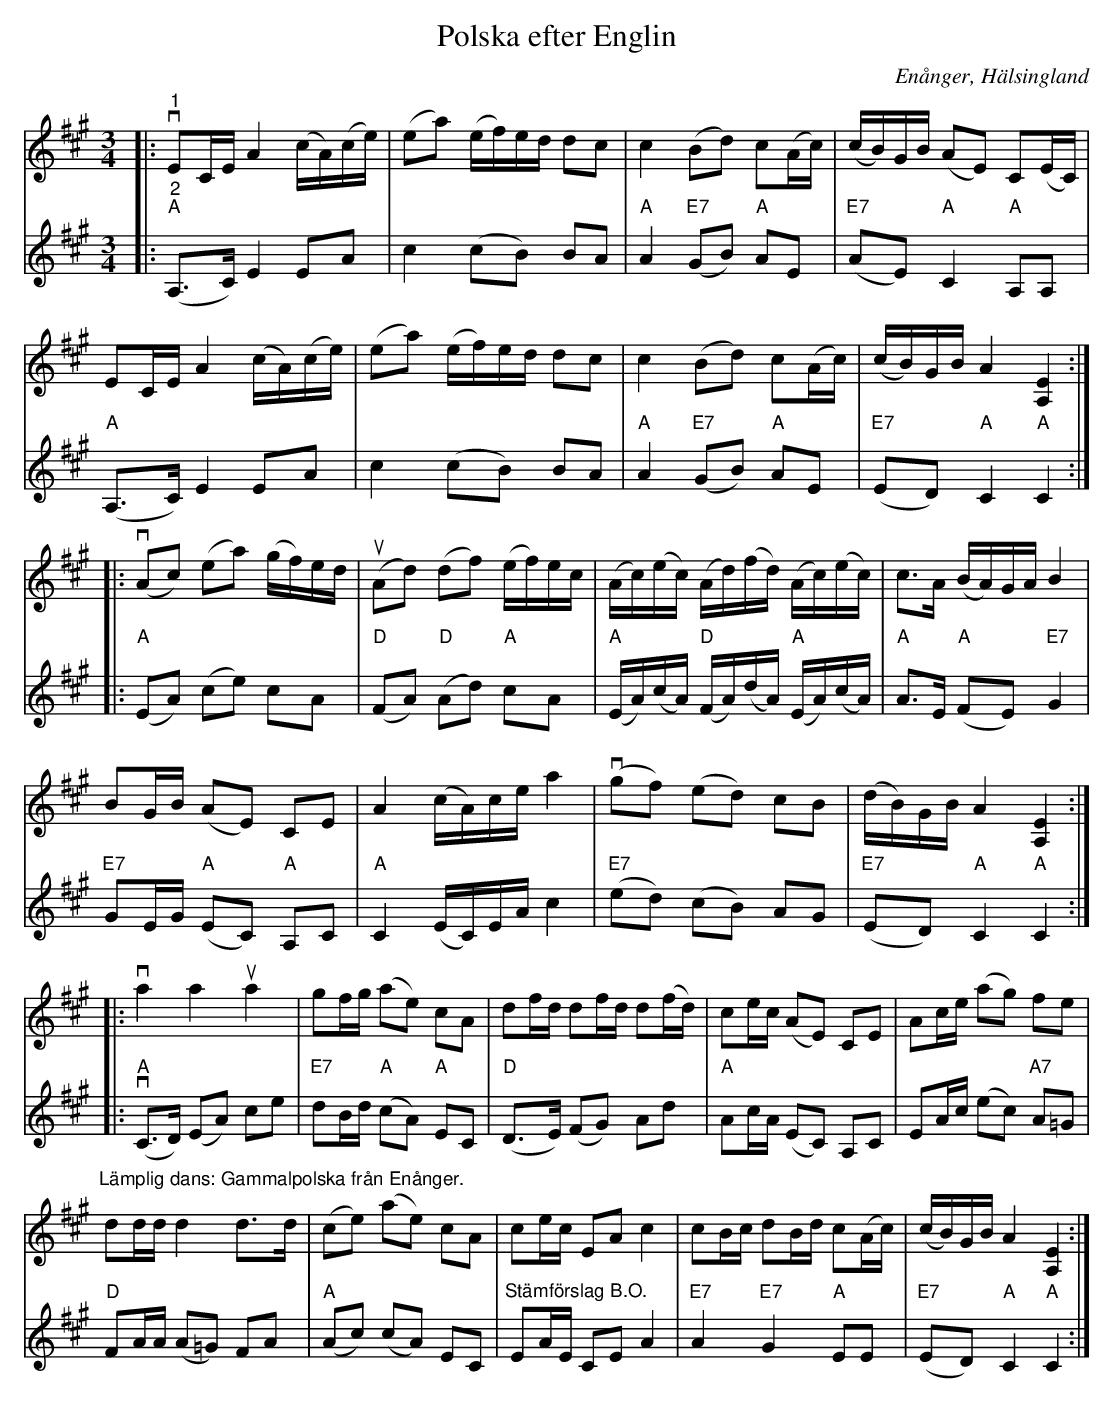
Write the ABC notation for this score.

X:1
T:Polska efter Englin
O:Enånger, Hälsingland
L:1/8
M:3/4
K:A
V:1
|:"^1"v EC/E/ A2 (c/A/)(c/e/) | (ea) (e/f/)e/d/ dc | c2 (Bd) c(A/c/) | (c/B/)G/B/ (AE) C(E/C/) |
 EC/E/ A2 (c/A/)(c/e/) | (ea) (e/f/)e/d/ dc | c2 (Bd) c(A/c/) | (c/B/)G/B/ A2 [A,E]2 ::
v (Ac) (ea) (g/f/)e/d/ |u (Ad) (df) (e/f/)e/c/ | (A/c/)(e/c/) (A/d/)(f/d/) (A/c/)(e/c/) | c>A (B/A/)G/A/ B2 |
 BG/B/ (AE) CE | A2 (c/A/)c/e/ a2 |v (gf) (ed) cB | (d/B/)G/B/ A2 [A,E]2 ::
v a2 a2u a2 | gf/g/ (ae) cA | df/d/ df/d/ d(f/d/) | ce/c/ (AE) CE | Ac/e/ (ag) fe |
"^Lämplig dans: Gammalpolska från Enånger." dd/d/ d2 d>d | (ce) (ae) cA | ce/c/ EA c2 | cB/c/ dB/d/ c(A/c/) | (c/B/)G/B/ A2 [A,E]2 :|
V:2
|:"^2""A" (A,>C) E2 EA | c2 (cB) BA | "A" A2 "E7" (GB) "A" AE |"E7" (AE) "A" C2 "A" A,A, |
"A" (A,>C) E2 EA | c2 (cB) BA | "A" A2"E7" (GB)"A" AE |"E7" (ED)"A" C2"A" C2 ::"A" (EA) (ce) cA |"D" (FA)"D" (Ad)"A" cA |
"A" (E/A/)(c/A/)"D" (F/A/)(d/A/)"A" (E/A/)(c/A/) | "A" A>E "A" (FE) "E7" G2 |
"E7" GE/G/ "A" (EC) "A" A,C | "A" C2 (E/C/)E/A/ c2 |"E7" (ed) (cB) AG |"E7" (ED)"A" C2"A" C2 ::v"A" (C>D) (EA) ce |
"E7" dB/d/"A" (cA)"A" EC |"D" (D>E) (FG) Ad |"A" Ac/A/ (EC) A,C | EA/c/ (ec)"A7" A=G |
 "D" FA/A/ (A=G) FA | "A" (Ac) (cA) EC | "^Stämförslag B.O." EA/E/ CE A2 | "E7" A2 "E7" G2 "A" EE | "E7" (ED) "A" C2 "A" C2 :|
